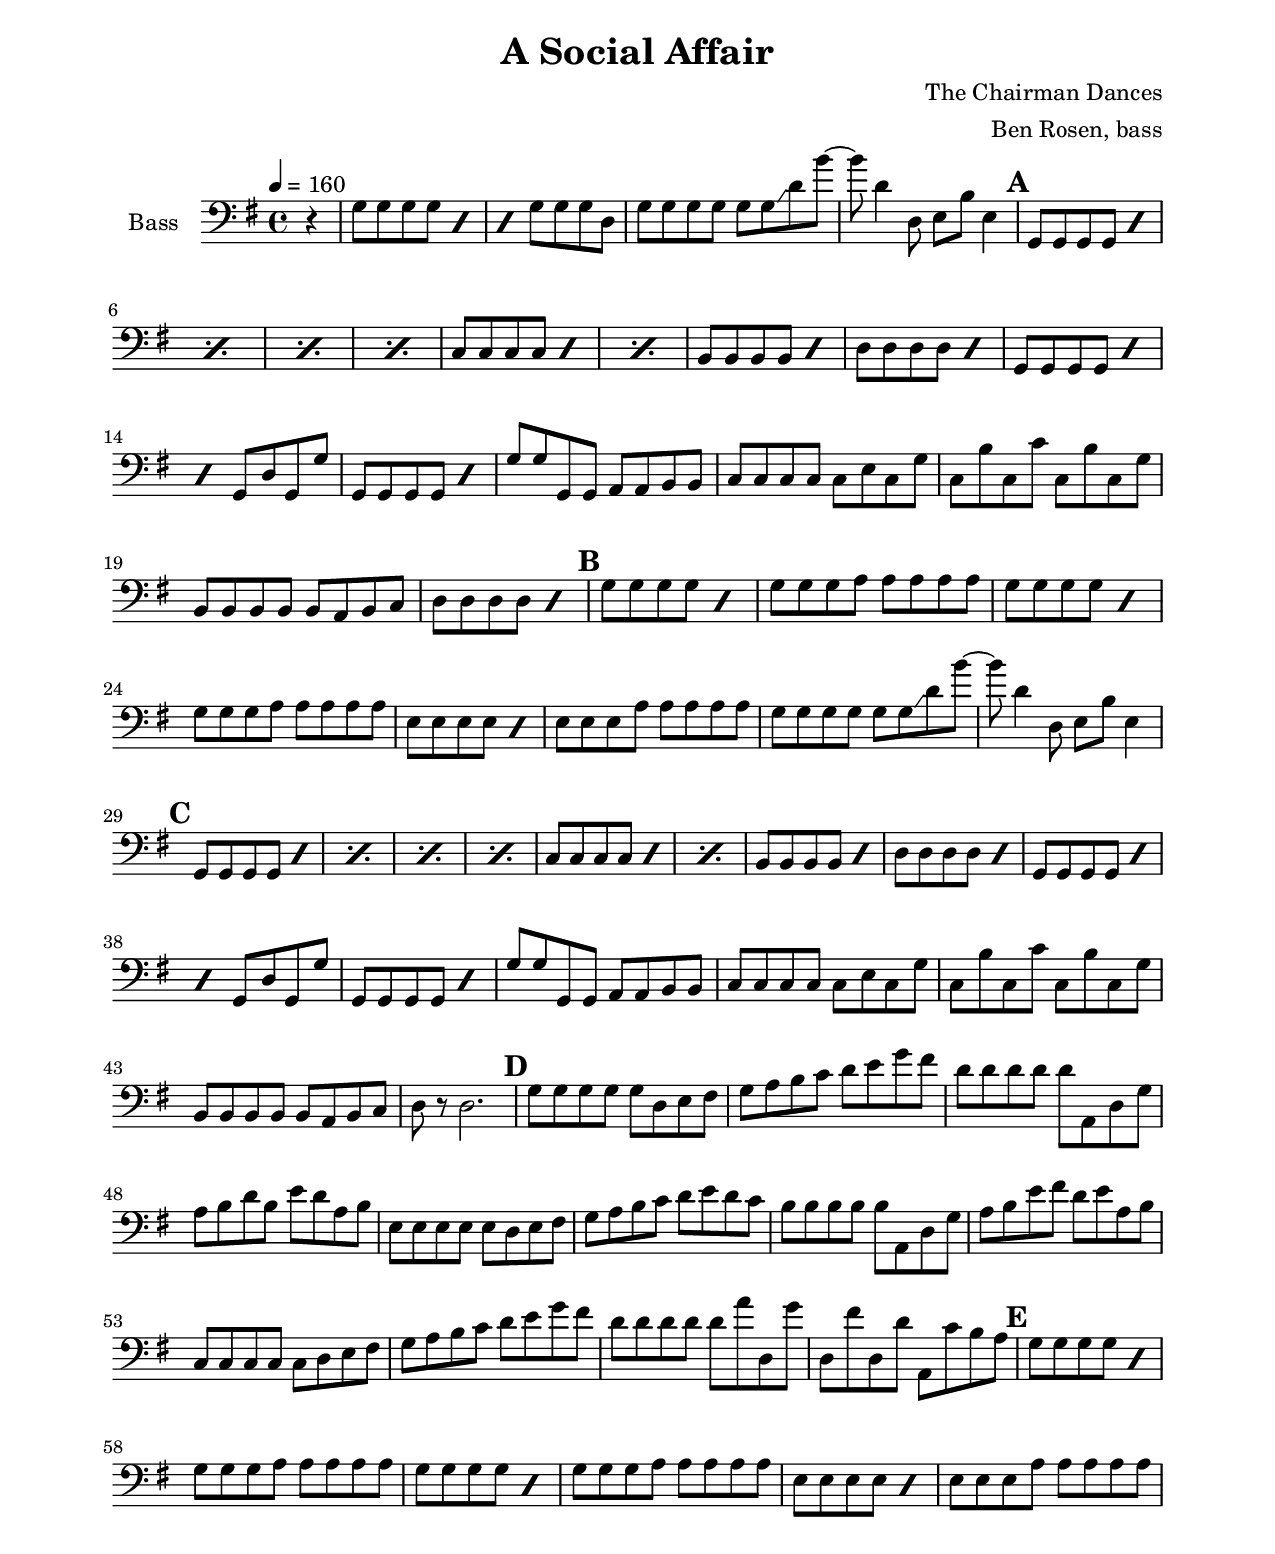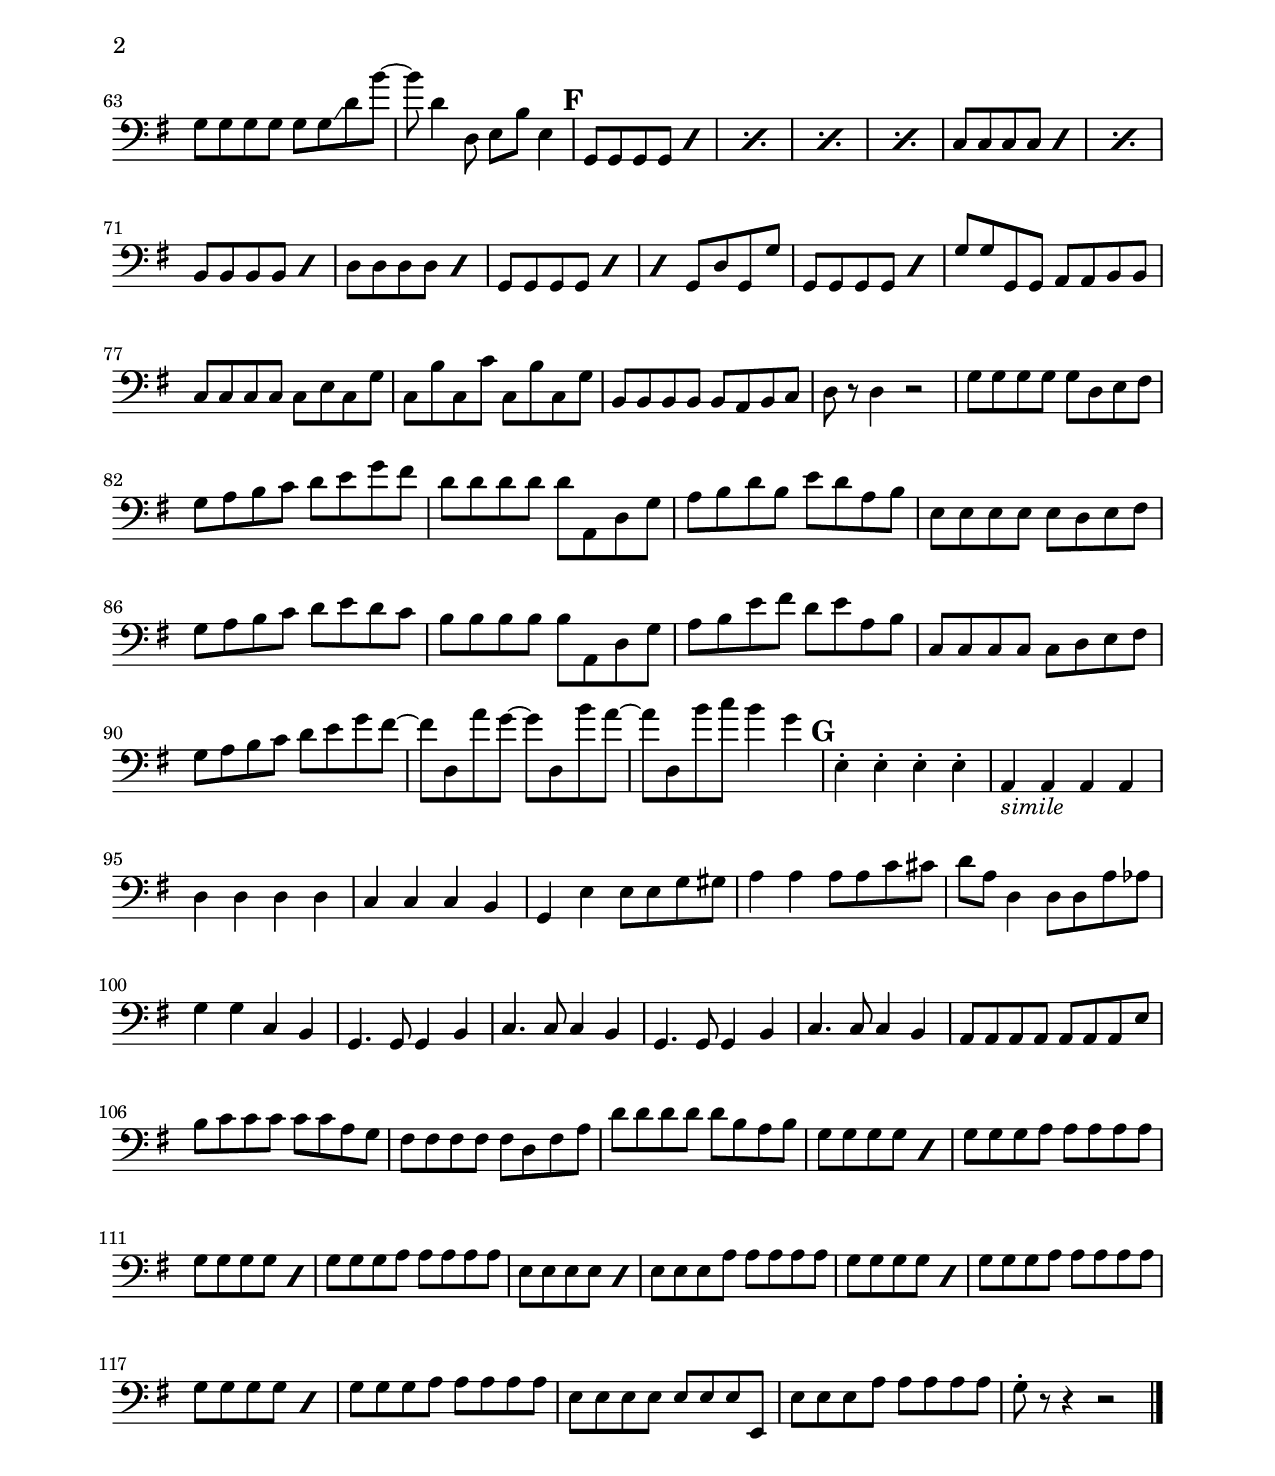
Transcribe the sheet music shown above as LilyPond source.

\version "2.24.0"

\include "settings.ily"

\header {
  title = "A Social Affair"
  composer = "The Chairman Dances"
  arranger = "Ben Rosen, bass"
}

verse = \relative g, {
  \mark \default

  \repeat percent 4 {
    \repeat percent 2 {
      \repeat unfold 4 { g8 }
    }
  } |

  \repeat percent 2 {
    \repeat percent 2 {
      \repeat unfold 4 { c8 }
    }
  } |

  \repeat percent 2 {
    \repeat unfold 4 { b8 }
  } |

  \repeat percent 2 {
    \repeat unfold 4 { d8 }
  } |

  \repeat percent 3 {
    \repeat unfold 4 { g,8 }
  }

  g8 d' g, g' |

  \repeat percent 2 {
    \repeat unfold 4 { g,8 }
  } |

  g'8 g g, g a a b b |

  c8 c c c c e c g' |
  c,8 b' c, c' c, b' c, g' |
  b,8 b b b b a b c |
}

chorus = \relative g {
  \mark \default

  \repeat unfold 4 { g8 } g d e fs |
  g8 a b c d e g fs |
  d8 d d d d a, d g |
  a8 b d b e d a b |

  e,8 e e e e d e fs |
  g8 a b c d e d c |
  b8 b b b b a, d g |
  a8 b e fs d e a, b |

  c,8 c c c c d e fs |
  g8 a b c d e g fs |
  d8 d d d d a' d,, g' |
  d,8 fs' d, d' a, c' b a |
}

interlude = \relative g {
  \mark \default

  \repeat percent 2 {
    \repeat unfold 4 { g8 }
  } |

  g8 g g a \repeat unfold 4 { a } |

  \repeat percent 2 {
    \repeat unfold 4 { g8 }
  } |

  g8 g g a \repeat unfold 4 { a } |

  \repeat percent 2 {
    \repeat unfold 4 { e8 }
  } |

  e8 e e a \repeat unfold 4 { a } |
  g8 g g g g g \glissando d' b' ~ |
  b8 d,4 d,8 e b' e,4 |
}

music = \relative g {
  \tempo 4 = 160
  \key g \major
  \time 4/4
  \clef "bass"

  \partial 4
  r4 |

  \repeat percent 3 {
    \repeat unfold 4 { g8 }
  }
  g8 g g d |
  g8 g g g g g \glissando d' b' ~ |
  b8 d,4 d,8 e b' e,4 |

  \verse

  \repeat percent 2 {
    \repeat unfold 4 { d8 }
  } |

  \interlude

  \verse
  d8 r d2. |

  \chorus

  \interlude

  \verse
  d8 r d4 r2 |

  g8 g g g g d e fs |
  g a b c d e g fs |
  d d d d d a, d g |
  a b d b e d a b |
  e, e e e e d e fs |
  g a b c d e d c |
  b b b b b a, d g |
  a b e fs d e a, b |
  c, c c c c d e fs |
  g a b c d e g fs ~ |
  fs d, a'' g ~ g d, b'' a ~ |
  a d,, b'' c b4 g4 |

  \mark \default

  e,4 -. e -. e -. e -.|
  a,4 -\markup \italic "simile" a a a |
  d4 d d d |
  c4 c c b |
  g4 e' e8 e g gs |
  a4 a a8 a c cs |
  d8 a d,4 d8 d a' af |

  g4 g c, b |
  g4. g8 g4 b |
  c4. c8 c4 b |
  g4. g8 g4 b |
  c4. c8 c4 b |

  \repeat unfold 4 { a8 } a a a e' |
  b'8 c c c c c a g |
  \repeat unfold 4 { fs8 } fs d fs a |
  \repeat unfold 4 { d8 } d b a b |

  \repeat unfold 2 {
    \repeat percent 2 {
      \repeat unfold 4 { g8 }
    } |

    g8 g g a \repeat unfold 4 { a } |
  }

  \repeat percent 2 {
    \repeat unfold 4 { e8 }
  } |

  e8 e e a \repeat unfold 4 { a } |

  \repeat percent 2 {
    \repeat unfold 4 { g8 }
  } |

  g8 g g a \repeat unfold 4 { a } |

  \repeat percent 2 {
    \repeat unfold 4 { g8 }
  } |

  g8 g g a \repeat unfold 4 { a } |
  \repeat unfold 4 { e8 } e e e e, |
  e'8 e e a \repeat unfold 4 { a } |

  g8 -. r r4 r2 |

  \bar "|."
}

\score {
  \new Staff \with {
    instrumentName = "Bass"
  } {
    \music
  }
}
